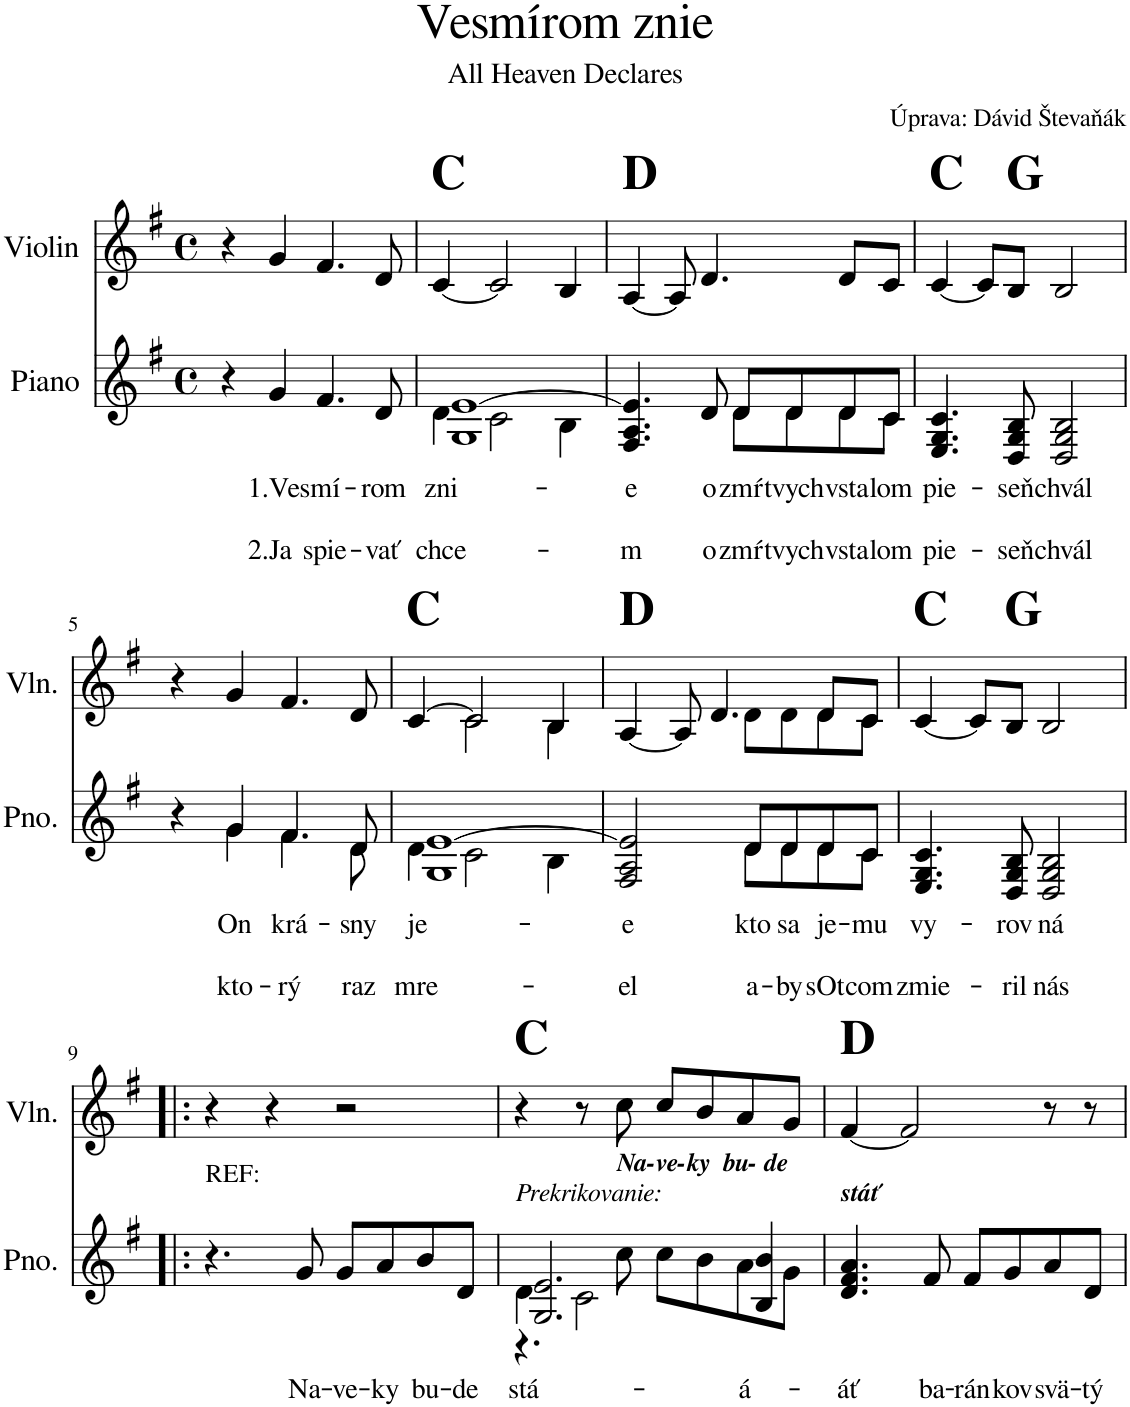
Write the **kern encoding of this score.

**kern	**text	**text	**text	**kern	**harte
*part2	*part2	*part2	*part2	*part1	*part1
*staff2	*staff2	*staff2	*staff2	*staff1	*
*I"Piano	*	*	*	*I"Violin	*
*I'Pno.	*	*	*	*I'Vln.	*
*clefG2	*	*	*	*clefG2	*
*k[f#]	*	*	*	*k[f#]	*
*M4/4	*	*	*	*M4/4	*
*met(c)	*	*	*	*met(c)	*
=1	=1	=1	=1	=1	=1
4r	.	.	.	4r	.
!	!LO:LY:b	!	!LO:LY:b	!	!
4g/	1.Ves-	.	2.Ja	4g/	.
!	!LO:LY:b	!	!LO:LY:b	!	!
4.f#/	-mí-	.	spie-	4.f#/	.
!	!LO:LY:b	!	!LO:LY:b	!	!
8d/	-rom	.	-vať	8d/	.
=2	=2	=2	=2	=2	=2
!	!LO:LY:b	!	!LO:LY:b	!	!
*^	*	*	*	*	*
1G [1e	4d\	zni-	.	chce-	[4c/	C:maj
.	2c\	.	.	.	2c/]	.
.	4B\	.	.	.	4B/	.
=3	=3	=3	=3	=3	=3	=3
!	!	!LO:LY:b	!	!LO:LY:b	!	!
4.F#/ 4.A/ 4.e/]	2ryy	-e	.	-m	[4A/	D:maj
.	.	.	.	.	8A/]	.
!	!	!LO:LY:b	!	!LO:LY:b	!	!
8d/	.	o	.	o	4.d/	.
!	!	!LO:LY:b	!	!LO:LY:b	!	!
8d/L	8d\L	zmŕ-	.	zmŕ-	.	.
!	!	!LO:LY:b	!	!LO:LY:b	!	!
8d/	8d\	-tvych-	.	-tvych-	.	.
!	!	!LO:LY:b	!	!LO:LY:b	!	!
8d/	8d\	-vsta-	.	-vsta-	8d/L	.
!	!	!LO:LY:b	!	!LO:LY:b	!	!
8c/J	8c\J	-lom	.	-lom	8c/J	.
=4	=4	=4	=4	=4	=4	=4
!	!	!LO:LY:b	!	!LO:LY:b	!	!
*v	*v	*	*	*	*	*
4.E/ 4.G/ 4.c/	pie-	.	pie-	[4c/	C:maj
.	.	.	.	8c/L]	.
!	!LO:LY:b	!	!LO:LY:b	!	!
8D/ 8G/ 8B/	-seň	.	-seň	8B/J	G:maj
!	!LO:LY:b	!	!LO:LY:b	!	!
2D/ 2G/ 2B/	chvál	.	chvál	2B/	.
!!LO:LB:g=z
=5	=5	=5	=5	=5	=5
*^	*	*	*	*	*
4r	4ryy	.	.	.	4r	.
!	!	!LO:LY:b	!	!LO:LY:b	!	!
4g/	4g\	On	.	kto-	4g/	.
!	!	!LO:LY:b	!	!LO:LY:b	!	!
4.f#/	4.f#\	krá-	.	-rý	4.f#/	.
!	!	!LO:LY:b	!	!LO:LY:b	!	!
8d/	8d\	-sny	.	raz	8d/	.
=6	=6	=6	=6	=6	=6	=6
!	!	!LO:LY:b	!	!LO:LY:b	!	!
*	*	*	*	*	*^	*
1G [1e	4d\	je-	.	mre-	[4c/	4ryy	C:maj
.	2c\	.	.	.	2c/]	2c\	.
.	4B\	.	.	.	4B/	4B\	.
=7	=7	=7	=7	=7	=7	=7	=7
!	!	!LO:LY:b	!	!LO:LY:b	!	!	!
2F#/ 2A/ 2e/]	2ryy	-e	.	-el	[4A/	2ryy	D:maj
.	.	.	.	.	8A/]	.	.
.	.	.	.	.	4.d/	.	.
!	!	!LO:LY:b	!	!LO:LY:b	!	!	!
8d/L	8d\L	-kto	.	a-	.	8d\L	.
!	!	!LO:LY:b	!	!LO:LY:b	!	!	!
8d/	8d\	sa	.	-by	.	8d\	.
!	!	!LO:LY:b	!	!LO:LY:b	!	!	!
8d/	8d\	je-	.	sOt-	8d/L	8d\	.
!	!	!LO:LY:b	!	!LO:LY:b	!	!	!
8c/J	8c\J	-mu	.	-com	8c/J	8c\J	.
=8	=8	=8	=8	=8	=8	=8	=8
!	!	!LO:LY:b	!	!LO:LY:b	!	!	!
*v	*v	*	*	*	*	*	*
*	*	*	*	*v	*v	*
4.E/ 4.G/ 4.c/	vy-	.	zmie-	[4c/	C:maj
.	.	.	.	8c/L]	.
!	!LO:LY:b	!	!LO:LY:b	!	!
8D/ 8G/ 8B/	-rov-	.	-ril	8B/J	G:maj
!	!LO:LY:b	!	!LO:LY:b	!	!
2D/ 2G/ 2B/	-ná	.	nás	2B/	.
!!LO:LB:g=z
=9!|:	=9!|:	=9!|:	=9!|:	=9!|:	=9!|:
!	!	!	!	!LO:TX:b:t=REF&colon;	!
4.r	.	.	.	4r	.
.	.	.	.	4r	.
!	!LO:LY:b	!	!	!	!
8g/	Na-	.	.	.	.
!	!LO:LY:b	!	!	!	!
8g/L	-ve-	.	.	2r	.
!	!LO:LY:b	!	!	!	!
8a/	-ky	.	.	.	.
!	!LO:LY:b	!	!	!	!
8b/	bu-	.	.	.	.
!	!LO:LY:b	!	!	!	!
8d/J	-de	.	.	.	.
=10	=10	=10	=10	=10	=10
!LO:TX:a:i:t=Prekrikovanie&colon;	!	!	!	!	!
!	!LO:LY:b	!	!	!	!
*^	*	*	*	*	*
*	*^	*	*	*	*	*
2.G/ 2.e/	4d\	4.r	stá-	.	.	4r	C:maj
.	2c\	.	.	.	.	8r	.
!	!	!LO:TX:a:Bi:t=Na-ve-ky  bu- de	!	!	!	!	!
.	.	8cc\	.	.	.	8cc\	.
.	.	8cc\L	.	.	.	8cc/L	.
.	.	8b\	.	.	.	8b/	.
!	!	!	!LO:LY:b	!	!	!	!
4B/ 4b/	4ryy	8a\	-á-	.	.	8a/	.
.	.	8g\J	.	.	.	8g/J	.
=11	=11	=11	=11	=11	=11	=11	=11
!LO:TX:a:Bi:t=stáť	!	!	!	!	!	!	!
!	!	!	!LO:LY:b	!	!	!	!
*v	*v	*v	*	*	*	*	*
4.d/ 4.f#/ 4.a/	-áť	.	.	[4f#/	D:maj
.	.	.	.	2f#/]	.
!	!LO:LY:b	!	!	!	!
8f#/	ba-	.	.	.	.
!	!LO:LY:b	!	!	!	!
8f#/L	-rán-	.	.	.	.
!	!LO:LY:b	!	!	!	!
8g/	-kov	.	.	.	.
!	!LO:LY:b	!	!	!	!
8a/	svä-	.	.	8r	.
!	!LO:LY:b	!	!	!	!
8d/J	-tý	.	.	8r	.
=	=	=	=	=	=
*-	*-	*-	*-	*-	*-
